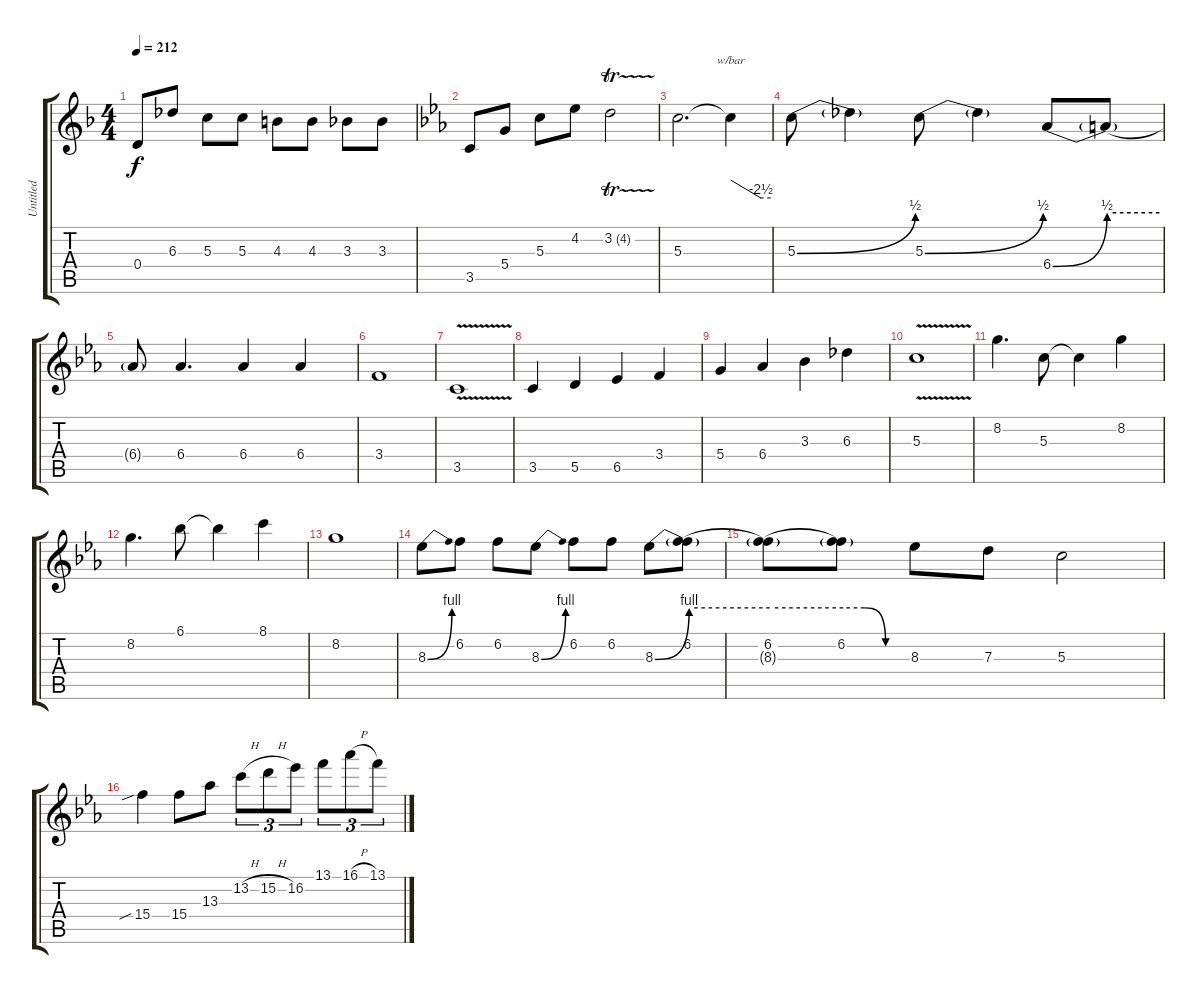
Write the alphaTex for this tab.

\track ("Untitled" "Untitled") {instrument distortionguitar}
\staff {score tabs}
\tuning (E4 B3 G3 D3 A2 E2) {hide}
\ts (4 4)
\tempo 212
\clef g2
\ks f
0.4{t}.8{dy f} 6.3.8 5.3.8 5.3.8 4.3.8 4.3.8 3.3.8 3.3.8 |
\ks eb
3.5.8 5.4.8 5.3.8 4.2.8 3.2{tr (4 32)}.2 |
5.3.2{d} 5.3{t}.4{tbe (custom default 0 0 45 -10 60 -10)} |
5.3{be (bend 0 0 60 2)}.8 5.3{t}.4 5.3{be (bend 0 0 60 2)}.8 5.3{t}.4 6.4{be (bend 0 0 60 2)}.8 6.4{be (hold 0 2 60 2) t}.8 |
6.4{t}.8 6.4.4{d} 6.4.4 6.4.4 |
3.4.1 |
3.5{v}.1 |
3.5.4 5.5.4 6.5.4 3.4.4 |
5.4.4 6.4.4 3.3.4 6.3.4 |
5.3{v}.1 |
8.2.4{d} 5.3.8 5.3{t}.4 8.2.4 |
8.2.4{d} 6.1.8 6.1{t}.4 8.1.4 |
8.2.1 |
8.3{be (bend 0 0 60 4)}.8 6.2.8 6.2.8 8.3{be (bend 0 0 60 4)}.8 6.2.8 6.2.8 8.3{be (bend 0 0 60 4)}.8 (6.2 8.3{be (hold 0 4 60 4) t}).8 |
(6.2 8.3{be (hold 0 4 60 4) t}).8 (6.2 8.3{be (custom 0 4 20 4 40 0 60 0) t}).8 8.3.8 7.3.8 5.3.2 |
15.4{sib}.4 15.4.8 13.3.8 13.2{h}.8{tu (3 2)} 15.2{h}.8{tu (3 2)} 16.2.8{tu (3 2)} 13.1.8{tu (3 2)} 16.1{h}.8{tu (3 2)} 13.1.8{tu (3 2)}
